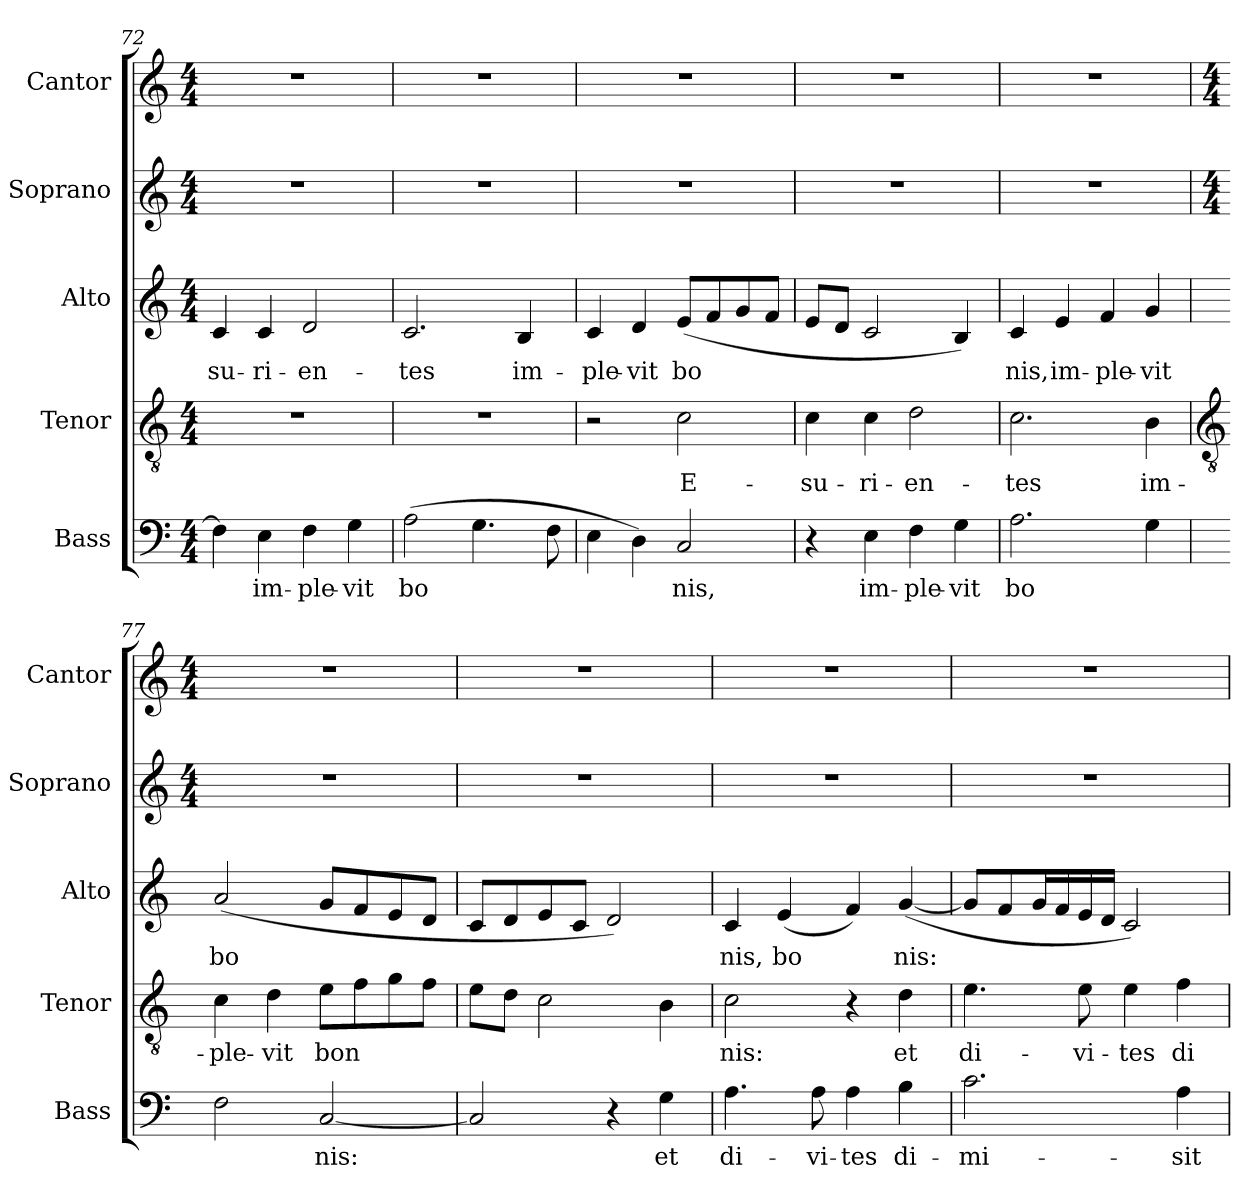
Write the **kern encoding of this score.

**kern	**text	**kern	**text	**kern	**text	**kern	**kern
*part5	*part5	*part4	*part4	*part3	*part3	*part2	*part1
*staff5	*staff5	*staff4	*staff4	*staff3	*staff3	*staff2	*staff1
*I"Bass	*	*I"Tenor	*	*I"Alto	*	*I"Soprano	*I"Cantor
*I'Bass	*	*I'Tenor	*	*I'Alto	*	*I'Soprano	*I'Cantor
*clefF4	*	*clefGv2	*	*clefG2	*	*clefG2	*clefG2
*k[]	*	*k[]	*	*k[]	*	*k[]	*k[]
*C:	*	*C:	*	*C:	*	*C:	*C:
*M4/4	*	*M4/4	*	*M4/4	*	*M4/4	*M4/4
=72	=72	=72	=72	=72	=72	=72	=72
!	!	!	!	!	!LO:LY:b	!	!
4F]	.	1r	.	4c	-su-	1r	1r
!	!LO:LY:b	!	!	!	!LO:LY:b	!	!
4E	im-	.	.	4c	-ri-	.	.
!	!LO:LY:b	!	!	!	!LO:LY:b	!	!
4F	-ple-	.	.	2d	-en-	.	.
!	!LO:LY:b	!	!	!	!	!	!
4G	-vit	.	.	.	.	.	.
=73	=73	=73	=73	=73	=73	=73	=73
!	!LO:LY:b	!	!	!	!LO:LY:b	!	!
(>2A	bo	1r	.	2.c	-tes	1r	1r
4.G	.	.	.	.	.	.	.
!	!	!	!	!	!LO:LY:b	!	!
.	.	.	.	4B	im-	.	.
8F	.	.	.	.	.	.	.
=74	=74	=74	=74	=74	=74	=74	=74
!	!	!	!	!	!LO:LY:b	!	!
4E	.	2r	.	4c	-ple-	1r	1r
!	!	!	!	!	!LO:LY:b	!	!
4D)	.	.	.	4d	-vit	.	.
!	!LO:LY:b	!	!LO:LY:b	!	!LO:LY:b	!	!
2C	nis,	2c	E-	(<8eL	bo	.	.
.	.	.	.	8f	.	.	.
.	.	.	.	8g	.	.	.
.	.	.	.	8fJ	.	.	.
=75	=75	=75	=75	=75	=75	=75	=75
!	!	!	!LO:LY:b	!	!	!	!
4r	.	4c	-su-	8eL	.	1r	1r
.	.	.	.	8dJ	.	.	.
!	!LO:LY:b	!	!LO:LY:b	!	!	!	!
4E	im-	4c	-ri-	2c	.	.	.
!	!LO:LY:b	!	!LO:LY:b	!	!	!	!
4F	-ple-	2d	-en-	.	.	.	.
!	!LO:LY:b	!	!	!	!	!	!
4G	-vit	.	.	4B)	.	.	.
=76	=76	=76	=76	=76	=76	=76	=76
!	!LO:LY:b	!	!LO:LY:b	!	!LO:LY:b	!	!
2.A	bo	2.c	-tes	4c	nis,	1r	1r
!	!	!	!	!	!LO:LY:b	!	!
.	.	.	.	4e	im-	.	.
!	!	!	!	!	!LO:LY:b	!	!
.	.	.	.	4f	-ple-	.	.
!	!	!	!LO:LY:b	!	!LO:LY:b	!	!
4G	.	4B	im-	4g	-vit	.	.
!!LO:LB:g=z
=77	=77	=77	=77	=77	=77	=77	=77
*	*	*clefGv2	*	*	*	*	*
*	*	*	*	*	*	*M4/4	*M4/4
!	!	!	!LO:LY:b	!	!LO:LY:b	!	!
2F	.	4c	-ple-	(<2a	bo	1r	1r
!	!	!	!LO:LY:b	!	!	!	!
.	.	4d	-vit	.	.	.	.
!	!LO:LY:b	!	!LO:LY:b	!	!	!	!
[2C	nis:	8eL	bon	8gL	.	.	.
.	.	8f	.	8f	.	.	.
.	.	8g	.	8e	.	.	.
.	.	8fJ	.	8dJ	.	.	.
=78	=78	=78	=78	=78	=78	=78	=78
2C]	.	8eL	.	8cL	.	1r	1r
.	.	8dJ	.	8d	.	.	.
.	.	2c	.	8e	.	.	.
.	.	.	.	8cJ	.	.	.
4r	.	.	.	2d)	.	.	.
!	!LO:LY:b	!	!	!	!	!	!
4G	et	4B	.	.	.	.	.
=79	=79	=79	=79	=79	=79	=79	=79
!	!LO:LY:b	!	!LO:LY:b	!	!LO:LY:b	!	!
4.A	di-	2c	nis:	4c	nis,	1r	1r
!	!	!	!	!	!LO:LY:b	!	!
.	.	.	.	(<4e	bo	.	.
!	!LO:LY:b	!	!	!	!	!	!
8A	-vi-	.	.	.	.	.	.
!	!LO:LY:b	!	!	!	!	!	!
4A	-tes	4r	.	4f)	.	.	.
!	!LO:LY:b	!	!LO:LY:b	!	!LO:LY:b	!	!
4B	di-	4d	et	(<[4g	nis:	.	.
=80	=80	=80	=80	=80	=80	=80	=80
!	!LO:LY:b	!	!LO:LY:b	!	!	!	!
2.c	-mi-	4.e	di-	8gL]	.	1r	1r
.	.	.	.	8f	.	.	.
.	.	.	.	16gL	.	.	.
.	.	.	.	16f	.	.	.
!	!	!	!LO:LY:b	!	!	!	!
.	.	8e	-vi-	16e	.	.	.
.	.	.	.	16dJJ	.	.	.
!	!	!	!LO:LY:b	!	!	!	!
.	.	4e	-tes	2c)	.	.	.
!	!LO:LY:b	!	!LO:LY:b	!	!	!	!
4A	-sit	4f	di-	.	.	.	.
=	=	=	=	=	=	=	=
*-	*-	*-	*-	*-	*-	*-	*-
